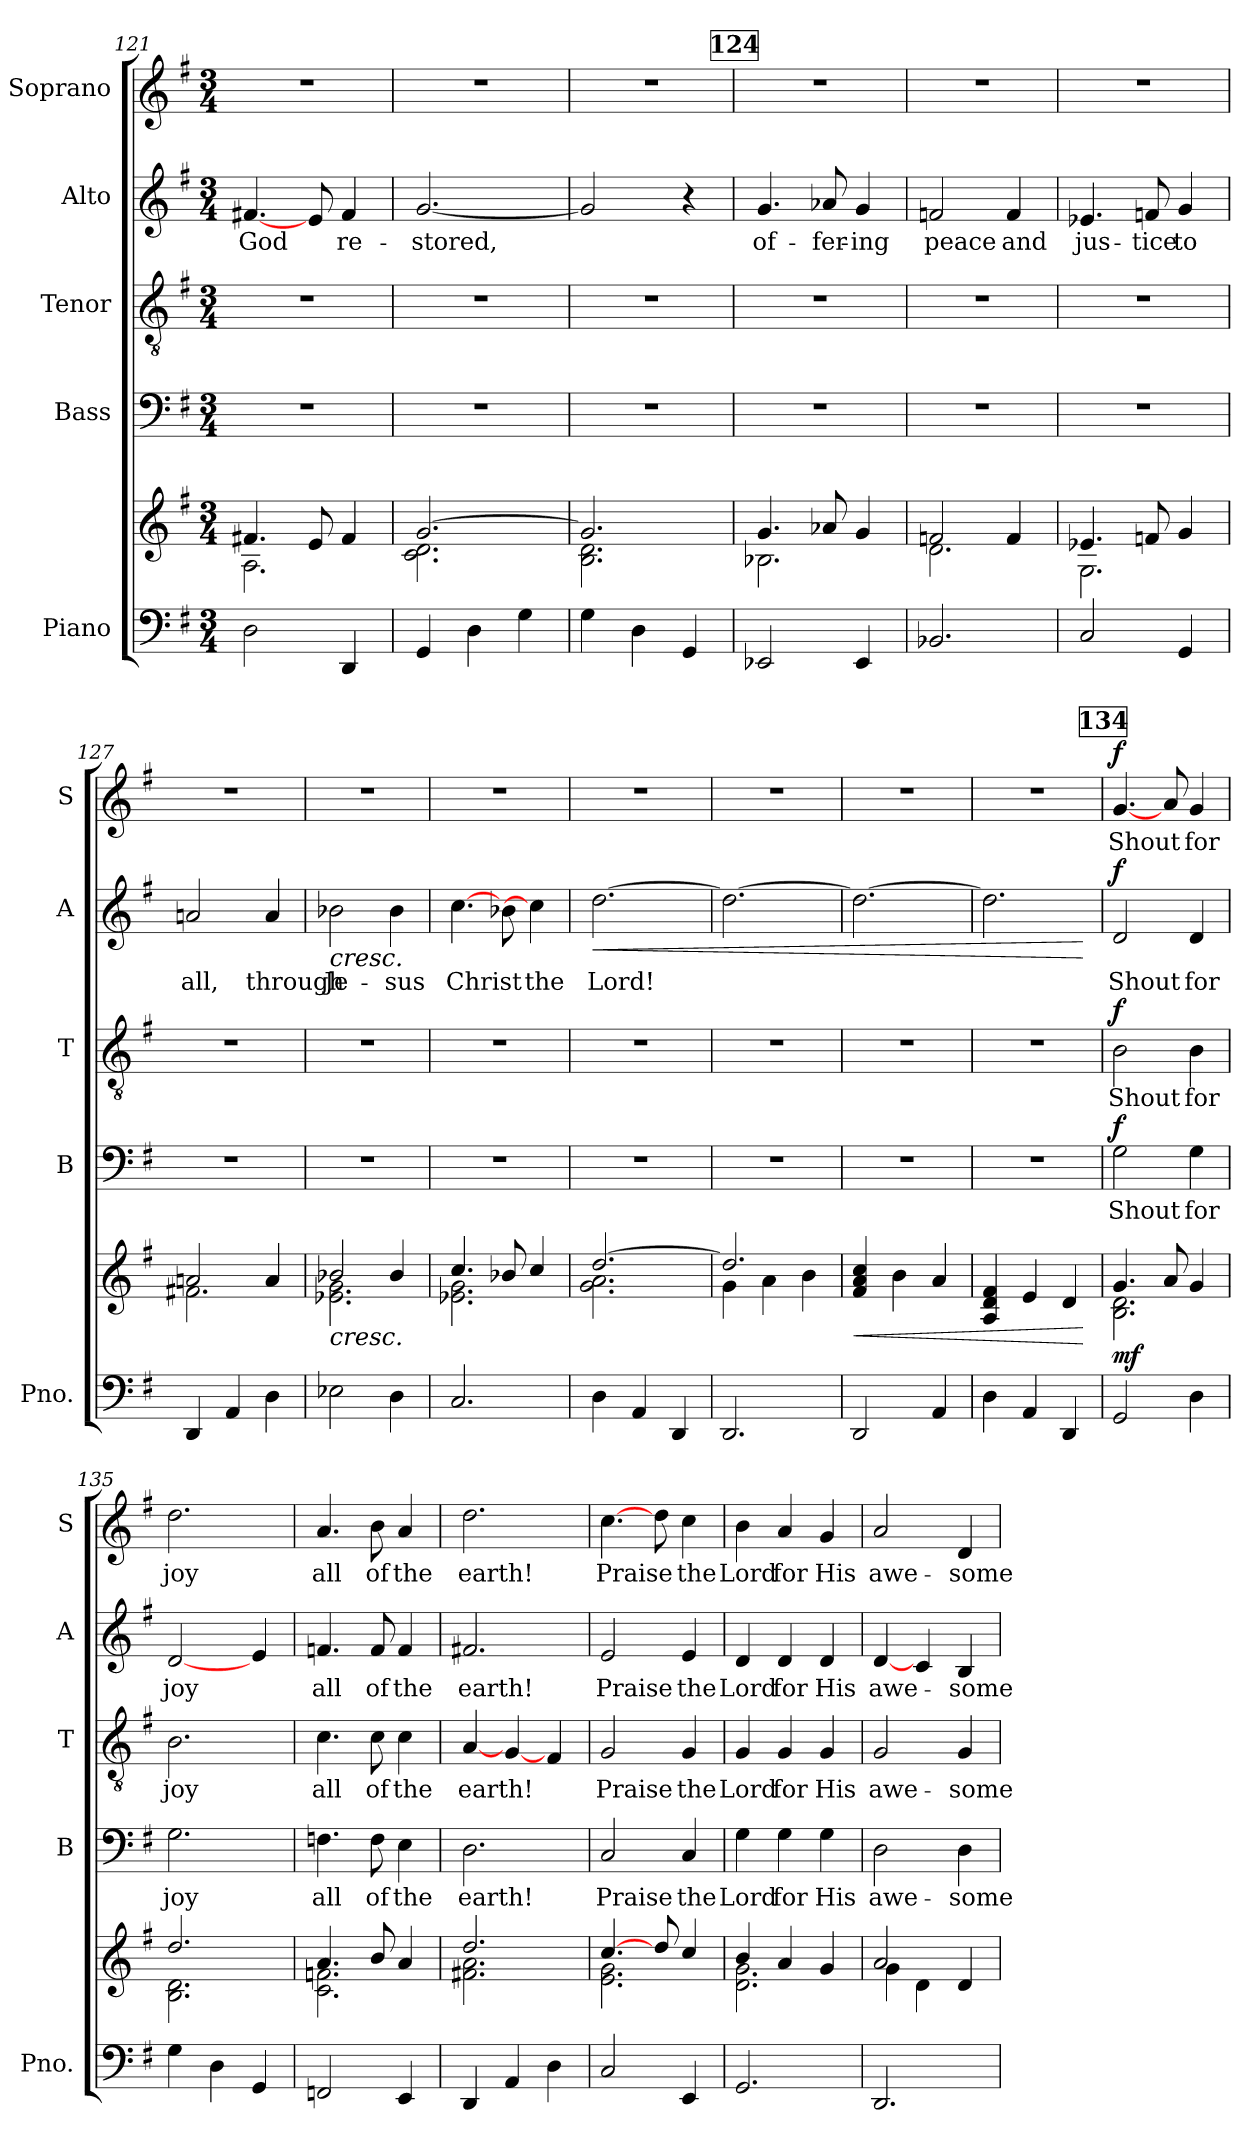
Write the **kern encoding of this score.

**kern	**kern	**dynam	**kern	**text	**dynam	**kern	**text	**dynam	**kern	**text	**dynam	**kern	**text	**dynam
*part5	*part5	*part5	*part4	*part4	*part4	*part3	*part3	*part3	*part2	*part2	*part2	*part1	*part1	*part1
*staff6	*staff5	*staff5/6	*staff4	*staff4	*staff4	*staff3	*staff3	*staff3	*staff2	*staff2	*staff2	*staff1	*staff1	*staff1
*I"Piano	*	*	*I"Bass	*	*	*I"Tenor	*	*	*I"Alto	*	*	*I"Soprano	*	*
*I'Pno.	*	*	*I'B	*	*	*I'T	*	*	*I'A	*	*	*I'S	*	*
*clefF4	*clefG2	*	*clefF4	*	*	*clefGv2	*	*	*clefG2	*	*	*clefG2	*	*
*k[f#]	*k[f#]	*	*k[f#]	*	*	*k[f#]	*	*	*k[f#]	*	*	*k[f#]	*	*
*G:	*G:	*	*G:	*	*	*G:	*	*	*G:	*	*	*G:	*	*
*M3/4	*M3/4	*	*M3/4	*	*	*M3/4	*	*	*M3/4	*	*	*M3/4	*	*
=121	=121	=121	=121	=121	=121	=121	=121	=121	=121	=121	=121	=121	=121	=121
*	*^	*	*	*	*	*	*	*	*	*	*	*	*	*
2D\	4.f#X/	2.A\	.	2.r	.	.	2.r	.	.	[4.f#X/	God	.	2.r	.	.
.	8e/	.	.	.	.	.	.	.	.	8e/	.	.	.	.	.
4DD/	4f#/	.	.	.	.	.	.	.	.	4f#/	re-	.	.	.	.
=122	=122	=122	=122	=122	=122	=122	=122	=122	=122	=122	=122	=122	=122	=122	=122
4GG/	[>2.g/	2.c\ 2.d\	.	2.r	.	.	2.r	.	.	[2.g/	-stored,	.	2.r	.	.
4D\	.	.	.	.	.	.	.	.	.	.	.	.	.	.	.
4G\	.	.	.	.	.	.	.	.	.	.	.	.	.	.	.
=123	=123	=123	=123	=123	=123	=123	=123	=123	=123	=123	=123	=123	=123	=123	=123
4G\	2.g/]	2.B\ 2.d\	.	2.r	.	.	2.r	.	.	2g/]	.	.	2.r	.	.
4D\	.	.	.	.	.	.	.	.	.	.	.	.	.	.	.
4GG/	.	.	.	.	.	.	.	.	.	4r	.	.	.	.	.
!!LO:LB:g=z
!!LO:REH:place=s1:a:B:fs=11.7:t=124
=124	=124	=124	=124	=124	=124	=124	=124	=124	=124	=124	=124	=124	=124	=124	=124
2EE-X/	4.g/	2.B-X\	.	2.r	.	.	2.r	.	.	4.g/	of-	.	2.r	.	.
.	8a-X/	.	.	.	.	.	.	.	.	8a-X/	-fer-	.	.	.	.
4EE-/	4g/	.	.	.	.	.	.	.	.	4g/	-ing	.	.	.	.
=125	=125	=125	=125	=125	=125	=125	=125	=125	=125	=125	=125	=125	=125	=125	=125
2.BB-X/	2fn/	2.d\	.	2.r	.	.	2.r	.	.	2fn/	peace	.	2.r	.	.
.	4f/	.	.	.	.	.	.	.	.	4f/	and	.	.	.	.
=126	=126	=126	=126	=126	=126	=126	=126	=126	=126	=126	=126	=126	=126	=126	=126
2C/	4.e-X/	2.G\	.	2.r	.	.	2.r	.	.	4.e-X/	jus-	.	2.r	.	.
.	8fn/	.	.	.	.	.	.	.	.	8fn/	-tice	.	.	.	.
4GG/	4g/	.	.	.	.	.	.	.	.	4g/	to	.	.	.	.
=127	=127	=127	=127	=127	=127	=127	=127	=127	=127	=127	=127	=127	=127	=127	=127
4DD/	2an/	2.f#X\	.	2.r	.	.	2.r	.	.	2an/	all,	.	2.r	.	.
4AA/	.	.	.	.	.	.	.	.	.	.	.	.	.	.	.
4D\	4a/	.	.	.	.	.	.	.	.	4a/	through	.	.	.	.
=128	=128	=128	=128	=128	=128	=128	=128	=128	=128	=128	=128	=128	=128	=128	=128
!	!	!	!	!	!	!	!	!	!	!LO:TX:b:i:t=cresc.	!	!	!	!	!
!	!LO:TX:b:i:t=cresc.	!	!	!	!	!	!	!	!	!	!	!	!	!	!
2E-X\	2b-X/	2.e-X\ 2.g\	.	2.r	.	.	2.r	.	.	2b-X\	Je-	.	2.r	.	.
4D\	4b-/	.	.	.	.	.	.	.	.	4b-\	-sus	.	.	.	.
=129	=129	=129	=129	=129	=129	=129	=129	=129	=129	=129	=129	=129	=129	=129	=129
2.C/	4.cc/	2.e-X\ 2.g\	.	2.r	.	.	2.r	.	.	[4.cc\	Christ	.	2.r	.	.
.	8b-X/	.	.	.	.	.	.	.	.	8b-X\	.	.	.	.	.
.	4cc/	.	.	.	.	.	.	.	.	4cc\]	the	.	.	.	.
!!LO:PB:g=z
=130	=130	=130	=130	=130	=130	=130	=130	=130	=130	=130	=130	=130	=130	=130	=130
!	!	!	!	!	!	!	!	!	!	!	!	!LO:HP:b	!	!	!
4D\	[>2.dd/	2.g\ 2.a\	.	2.r	.	.	2.r	.	.	[2.dd\	Lord!	<	2.r	.	.
4AA/	.	.	.	.	.	.	.	.	.	.	.	.	.	.	.
4DD/	.	.	.	.	.	.	.	.	.	.	.	.	.	.	.
=131	=131	=131	=131	=131	=131	=131	=131	=131	=131	=131	=131	=131	=131	=131	=131
2.DD/	2.dd/]	4g\	.	2.r	.	.	2.r	.	.	2.dd\_	.	.	2.r	.	.
.	.	4a\	.	.	.	.	.	.	.	.	.	.	.	.	.
.	.	4b\	.	.	.	.	.	.	.	.	.	.	.	.	.
=132	=132	=132	=132	=132	=132	=132	=132	=132	=132	=132	=132	=132	=132	=132	=132
!	!	!	!LO:HP:b	!	!	!	!	!	!	!	!	!	!	!	!
*	*v	*v	*	*	*	*	*	*	*	*	*	*	*	*	*
2DD/	4f#/ 4a/ 4cc/	<	2.r	.	.	2.r	.	.	2.dd\_	.	.	2.r	.	.
.	4b\	.	.	.	.	.	.	.	.	.	.	.	.	.
4AA/	4a/	.	.	.	.	.	.	.	.	.	.	.	.	.
=133	=133	=133	=133	=133	=133	=133	=133	=133	=133	=133	=133	=133	=133	=133
4D\	4A/ 4d/ 4f#/	.	2.r	.	.	2.r	.	.	2.dd\]	.	.	2.r	.	.
4AA/	4e/	.	.	.	.	.	.	.	.	.	.	.	.	.
4DD/	4d/	.	.	.	.	.	.	.	.	.	.	.	.	.
.	.	[	.	.	.	.	.	.	.	.	[	.	.	.
!!LO:REH:place=s1:a:B:fs=11.7:t=134
=134	=134	=134	=134	=134	=134	=134	=134	=134	=134	=134	=134	=134	=134	=134
*	*^	*	*	*	*	*	*	*	*	*	*	*	*	*
!	!	!	!LO:DY:a=2	!	!	!LO:DY:b	!	!	!LO:DY:b	!	!	!LO:DY:b	!	!	!LO:DY:b
2GG/	4.g/	2.B\ 2.d\	mf	2G\	Shout	f	2B\	Shout	f	2d/	Shout	f	[4.g/	Shout	f
.	8a/	.	.	.	.	.	.	.	.	.	.	.	8a/	.	.
4D\	4g/	.	.	4G\	for	.	4B\	for	.	4d/	for	.	4g/	for	.
=135	=135	=135	=135	=135	=135	=135	=135	=135	=135	=135	=135	=135	=135	=135	=135
4G\	2.dd/	2.B\ 2.d\	.	2.G\	joy	.	2.B\	joy	.	[2d/	joy	.	2.dd\	joy	.
4D\	.	.	.	.	.	.	.	.	.	.	.	.	.	.	.
4GG/	.	.	.	.	.	.	.	.	.	4e/	.	.	.	.	.
=136	=136	=136	=136	=136	=136	=136	=136	=136	=136	=136	=136	=136	=136	=136	=136
2FFn/	4.a/	2.c\ 2.fn\	.	4.Fn\	all	.	4.c\	all	.	4.fn/	all	.	4.a/	all	.
.	8b/	.	.	8F\	of	.	8c\	of	.	8f/	of	.	8b\	of	.
4EE/	4a/	.	.	4E\	the	.	4c\	the	.	4f/	the	.	4a/	the	.
!!LO:LB:g=z
=137	=137	=137	=137	=137	=137	=137	=137	=137	=137	=137	=137	=137	=137	=137	=137
4DD/	2.dd/	2.f#X\ 2.a\	.	2.D\	earth!	.	[4A/	earth!	.	2.f#X/	earth!	.	2.dd\	earth!	.
4AA/	.	.	.	.	.	.	[4G/	.	.	.	.	.	.	.	.
4D\	.	.	.	.	.	.	4F#/	.	.	.	.	.	.	.	.
=138	=138	=138	=138	=138	=138	=138	=138	=138	=138	=138	=138	=138	=138	=138	=138
2C/	[>4.cc/	2.e\ 2.g\	.	2C/	Praise	.	2G/	Praise	.	2e/	Praise	.	[4.cc\	Praise	.
.	8dd/	.	.	.	.	.	.	.	.	.	.	.	8dd\	.	.
4EE/	4cc/	.	.	4C/	the	.	4G/	the	.	4e/	the	.	4cc\	the	.
=139	=139	=139	=139	=139	=139	=139	=139	=139	=139	=139	=139	=139	=139	=139	=139
2.GG/	4b/	2.d\ 2.g\	.	4G\	Lord	.	4G/	Lord	.	4d/	Lord	.	4b\	Lord	.
.	4a/	.	.	4G\	for	.	4G/	for	.	4d/	for	.	4a/	for	.
.	4g/	.	.	4G\	His	.	4G/	His	.	4d/	His	.	4g/	His	.
=140	=140	=140	=140	=140	=140	=140	=140	=140	=140	=140	=140	=140	=140	=140	=140
2.DD/	2a/	4g\	.	2D\	awe-	.	2G/	awe-	.	[4d/	awe-	.	2a/	awe-	.
.	.	4d\	.	.	.	.	.	.	.	4c/	.	.	.	.	.
.	4d/	4ryy	.	4D\	-some	.	4G/	-some	.	4B/	-some	.	4d/	-some	.
*	*v	*v	*	*	*	*	*	*	*	*	*	*	*	*	*
=	=	=	=	=	=	=	=	=	=	=	=	=	=	=
*-	*-	*-	*-	*-	*-	*-	*-	*-	*-	*-	*-	*-	*-	*-
